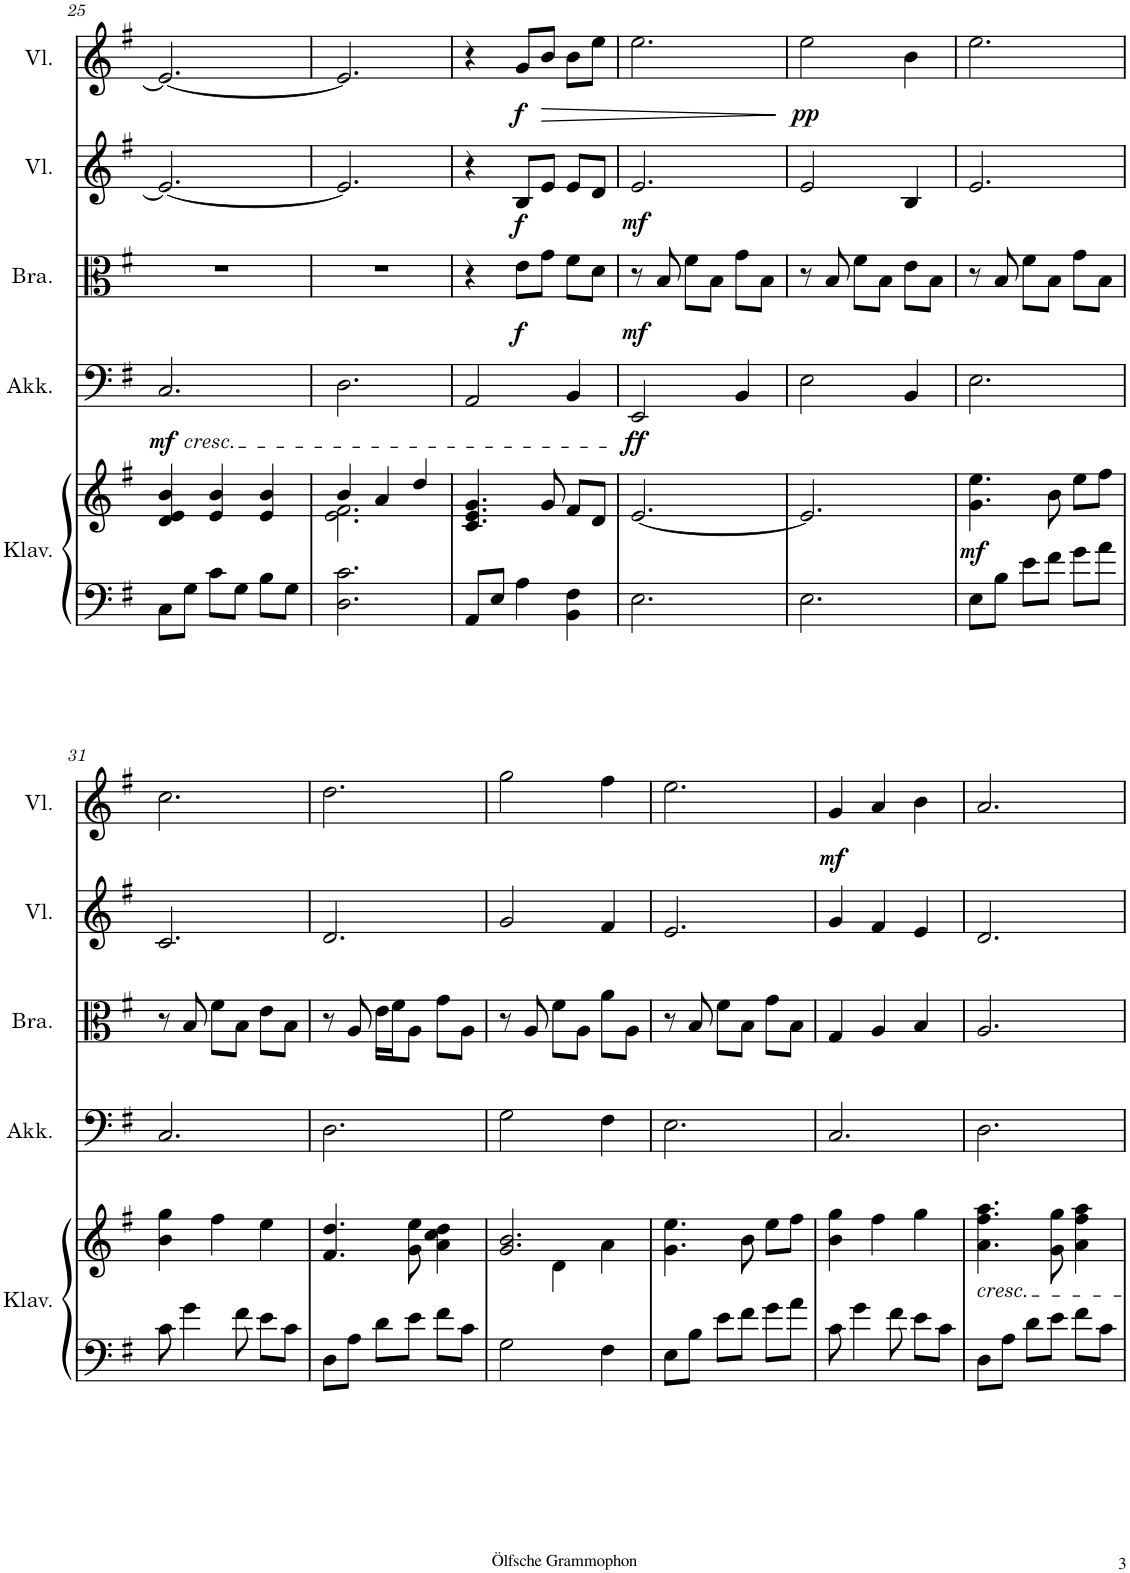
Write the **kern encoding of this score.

**kern	**kern	**dynam	**kern	**dynam	**kern	**dynam	**kern	**dynam	**kern	**dynam
*part5	*part5	*part5	*part4	*part4	*part3	*part3	*part2	*part2	*part1	*part1
*staff6	*staff5	*staff5/6	*staff4	*staff4	*staff3	*staff3	*staff2	*staff2	*staff1	*staff1
*I"Klavier	*	*	*I"Akkordeon	*	*I"Bratsche	*	*I"Violine	*	*I"Violine	*
*I'Klav.	*	*	*I'Akk.	*	*I'Bra.	*	*I'Vl.	*	*I'Vl.	*
!!LO:PB:g=z
*clefF4	*clefG2	*	*clefF4	*	*clefC3	*	*clefG2	*	*clefG2	*
*k[f#]	*k[f#]	*	*k[f#]	*	*k[f#]	*	*k[f#]	*	*k[f#]	*
*M3/4	*M3/4	*	*M3/4	*	*M3/4	*	*M3/4	*	*M3/4	*
=25	=25	=25	=25	=25	=25	=25	=25	=25	=25	=25
!	!	!	!LO:TX:b:i:t=cresc.	!	!	!	!	!	!	!
!	!	!	!	!LO:DY:b	!	!	!	!	!	!
8C\L	4d/ 4e/ 4b/	.	2.C/	mf	2.r	.	2.e/_	.	2.e/_	.
8G\J	.	.	.	.	.	.	.	.	.	.
8c\L	4e/ 4b/	.	.	.	.	.	.	.	.	.
8G\J	.	.	.	.	.	.	.	.	.	.
8B\L	4e/ 4b/	.	.	.	.	.	.	.	.	.
8G\J	.	.	.	.	.	.	.	.	.	.
=26	=26	=26	=26	=26	=26	=26	=26	=26	=26	=26
*	*^	*	*	*	*	*	*	*	*	*
2.D\ 2.c\	4b/	2.e\ 2.f#\	.	2.D\	.	2.r	.	2.e/]	.	2.e/]	.
.	4a/	.	.	.	.	.	.	.	.	.	.
.	4dd/	.	.	.	.	.	.	.	.	.	.
*	*v	*v	*	*	*	*	*	*	*	*	*
=27	=27	=27	=27	=27	=27	=27	=27	=27	=27	=27
8AA/L	4.c/ 4.e/ 4.g/	.	2AA/	.	4r	.	4r	.	4r	.
8E/J	.	.	.	.	.	.	.	.	.	.
!	!	!	!	!	!	!LO:DY:b	!	!LO:DY:b	!	!LO:DY:b
4A\	.	.	.	.	8e\L	f	8B/L	f	8g/L	f
!	!	!	!	!	!	!	!	!	!	!LO:HP:b
.	8g/	.	.	.	8g\J	.	8e/J	.	8b/J	>
4BB\ 4F#\	8f#/L	.	4BB/	.	8f#\L	.	8e/L	.	8b\L	.
.	8d/J	.	.	.	8d\J	.	8d/J	.	8ee\J	.
=28	=28	=28	=28	=28	=28	=28	=28	=28	=28	=28
!	!	!	!	!LO:DY:b	!	!LO:DY:b	!	!LO:DY:b	!	!
2.E\	[2.e/	.	2EE/	ff	8r	mf	2.e/	mf	2.ee\	.
.	.	.	.	.	8B/	.	.	.	.	.
.	.	.	.	.	8f#\L	.	.	.	.	.
.	.	.	.	.	8B\J	.	.	.	.	.
.	.	.	4BB/	.	8g\L	.	.	.	.	.
.	.	.	.	.	8B\J	.	.	.	.	.
.	.	.	.	.	.	.	.	.	.	]
=29	=29	=29	=29	=29	=29	=29	=29	=29	=29	=29
!	!	!	!	!	!	!	!	!	!	!LO:DY:b
2.E\	2.e/]	.	2E\	.	8r	.	2e/	.	2ee\	pp
.	.	.	.	.	8B/	.	.	.	.	.
.	.	.	.	.	8f#\L	.	.	.	.	.
.	.	.	.	.	8B\J	.	.	.	.	.
.	.	.	4BB/	.	8e\L	.	4B/	.	4b\	.
.	.	.	.	.	8B\J	.	.	.	.	.
=30	=30	=30	=30	=30	=30	=30	=30	=30	=30	=30
!	!	!LO:DY:b	!	!	!	!	!	!	!	!
8E\L	4.g\ 4.ee\	mf	2.E\	.	8r	.	2.e/	.	2.ee\	.
8B\J	.	.	.	.	8B/	.	.	.	.	.
8e\L	.	.	.	.	8f#\L	.	.	.	.	.
8f#\J	8b\	.	.	.	8B\J	.	.	.	.	.
8g\L	8ee\L	.	.	.	8g\L	.	.	.	.	.
8a\J	8ff#\J	.	.	.	8B\J	.	.	.	.	.
!!LO:LB:g=z
=31	=31	=31	=31	=31	=31	=31	=31	=31	=31	=31
8c\	4b\ 4gg\	.	2.C/	.	8r	.	2.c/	.	2.cc\	.
4g\	.	.	.	.	8B/	.	.	.	.	.
.	4ff#\	.	.	.	8f#\L	.	.	.	.	.
8f#\	.	.	.	.	8B\J	.	.	.	.	.
8e\L	4ee\	.	.	.	8e\L	.	.	.	.	.
8c\J	.	.	.	.	8B\J	.	.	.	.	.
=32	=32	=32	=32	=32	=32	=32	=32	=32	=32	=32
8D\L	4.f#/ 4.dd/	.	2.D\	.	8r	.	2.d/	.	2.dd\	.
8A\J	.	.	.	.	8A/	.	.	.	.	.
8d\L	.	.	.	.	16e\LL	.	.	.	.	.
.	.	.	.	.	16f#\J	.	.	.	.	.
8e\J	8g\ 8ee\	.	.	.	8A\J	.	.	.	.	.
8f#\L	4a\ 4cc\ 4dd\	.	.	.	8g\L	.	.	.	.	.
8c\J	.	.	.	.	8A\J	.	.	.	.	.
=33	=33	=33	=33	=33	=33	=33	=33	=33	=33	=33
*	*^	*	*	*	*	*	*	*	*	*
2G\	2.g/ 2.b/	4ryy	.	2G\	.	8r	.	2g/	.	2gg\	.
.	.	.	.	.	.	8A/	.	.	.	.	.
.	.	4d\	.	.	.	8f#\L	.	.	.	.	.
.	.	.	.	.	.	8A\J	.	.	.	.	.
4F#\	.	4a\	.	4F#\	.	8a\L	.	4f#/	.	4ff#\	.
.	.	.	.	.	.	8A\J	.	.	.	.	.
*	*v	*v	*	*	*	*	*	*	*	*	*
=34	=34	=34	=34	=34	=34	=34	=34	=34	=34	=34
8E\L	4.g\ 4.ee\	.	2.E\	.	8r	.	2.e/	.	2.ee\	.
8B\J	.	.	.	.	8B/	.	.	.	.	.
8e\L	.	.	.	.	8f#\L	.	.	.	.	.
8f#\J	8b\	.	.	.	8B\J	.	.	.	.	.
8g\L	8ee\L	.	.	.	8g\L	.	.	.	.	.
8a\J	8ff#\J	.	.	.	8B\J	.	.	.	.	.
=35	=35	=35	=35	=35	=35	=35	=35	=35	=35	=35
!	!	!	!	!	!	!	!	!	!	!LO:DY:b
8c\	4b\ 4gg\	.	2.C/	.	4G/	.	4g/	.	4g/	mf
4g\	.	.	.	.	.	.	.	.	.	.
.	4ff#\	.	.	.	4A/	.	4f#/	.	4a/	.
8f#\	.	.	.	.	.	.	.	.	.	.
8e\L	4gg\	.	.	.	4B/	.	4e/	.	4b\	.
8c\J	.	.	.	.	.	.	.	.	.	.
=36	=36	=36	=36	=36	=36	=36	=36	=36	=36	=36
!	!LO:TX:b:i:t=cresc.	!	!	!	!	!	!	!	!	!
8D\L	4.a\ 4.ff#\ 4.aa\	.	2.D\	.	2.A/	.	2.d/	.	2.a/	.
8A\J	.	.	.	.	.	.	.	.	.	.
8d\L	.	.	.	.	.	.	.	.	.	.
8e\J	8g\ 8gg\	.	.	.	.	.	.	.	.	.
8f#\L	4a\ 4ff#\ 4aa\	.	.	.	.	.	.	.	.	.
8c\J	.	.	.	.	.	.	.	.	.	.
=	=	=	=	=	=	=	=	=	=	=
*-	*-	*-	*-	*-	*-	*-	*-	*-	*-	*-
